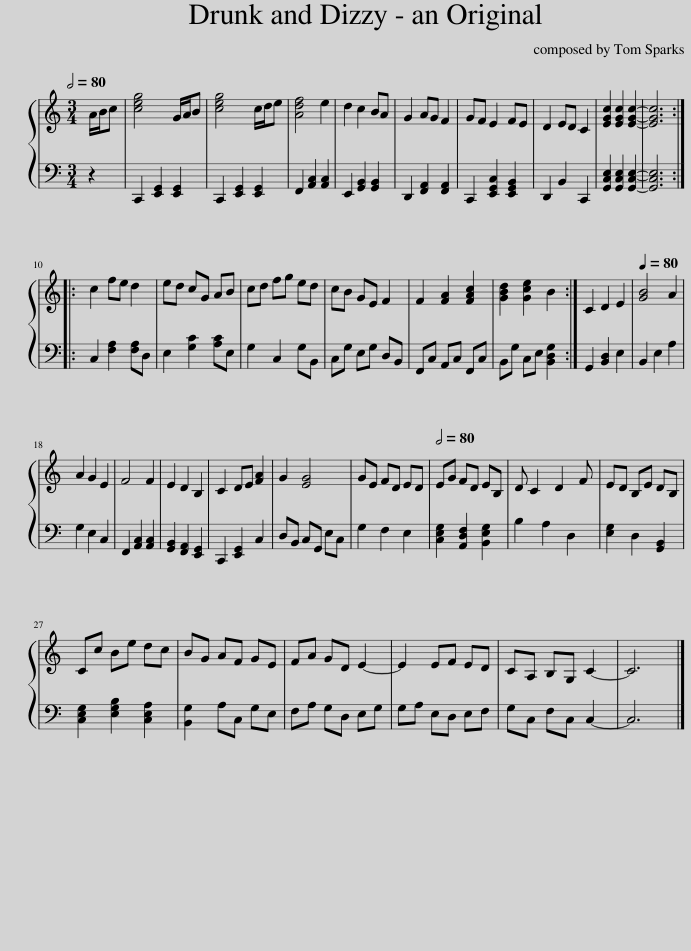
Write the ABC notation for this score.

X:1
%%score { 1 | 2 }
L:1/8
Q:1/2=80
M:3/4
I:linebreak $
K:C
V:1 treble
V:2 bass
V:1
 A/B/c | [ceg]4 G/A/B | [ceg]4 c/d/e | [Adf]4 e2 | d2 c2 BA | %5
 G2 AG F2 | GF E2 FE | D2 ED C2 | [EGc]2 [EGc]2 [EGc]2- | [EGc]6 ::$ %10
 c2 fe d2 | ed cG AB | cd fg ed | cB GE F2 | F2 [FA]2 [FAc]2 | %15
 [GBd]2 [Gce]2 B2 :| C2 D2 E2 |[Q:1/4=80] [GB]4 A2 |$ A2 G2 E2 | F4 F2 | %20
 E2 D2 B,2 | C2 DE [FA]2 | G2 [EG]4 | GE FD ED |[Q:1/2=80] EG FD EB, | %25
 D C2 D2 F | ED B,E DB, |$ Cc Be dc | BG AF GE | FA GD E2- | %30
 E2 EF ED | CA, B,G, C2- | C6 |] %33
V:2
 z2 | C,,2 [E,,G,,]2 [E,,G,,]2 | C,,2 [E,,G,,]2 [E,,G,,]2 | F,,2 [A,,C,]2 [A,,C,]2 | E,,2 [G,,B,,]2 [G,,B,,]2 | %5
 D,,2 [F,,A,,]2 [F,,A,,]2 | C,,2 [E,,G,,C,]2 [E,,G,,B,,]2 | D,,2 B,,2 C,,2 | [G,,C,E,]2 [G,,C,E,]2 [G,,C,E,]2- | [G,,C,E,]6 ::$ %10
 C,2 [F,A,]2 [F,A,]D, | E,2 [G,C]2 [A,C]E, | G,2 C,2 G,B,, | C,G, E,G, D,B,, | F,,C, A,,C, F,,C, | %15
 B,,G, C,E, [B,,D,G,]2 :| G,,2 [B,,D,]2 E,2 | B,,2 E,2 A,2 |$ G,2 E,2 C,2 | F,,2 [A,,C,]2 [A,,C,]2 | %20
 [G,,B,,]2 [F,,A,,]2 [E,,G,,]2 | C,,2 [E,,G,,]2 C,2 | D,B,, C,G,, E,C, | G,2 F,2 E,2 | [C,E,G,]2 [A,,D,F,]2 [B,,E,G,]2 | %25
 B,2 A,2 D,2 | [E,G,]2 D,2 [G,,B,,]2 |$ [C,E,G,]2 [E,G,B,]2 [C,E,A,]2 | [B,,G,]2 A,C, G,E, | F,A, G,D, E,G, | %30
 G,A, E,D, E,F, | G,C, F,C, C,2- | C,6 |] %33
